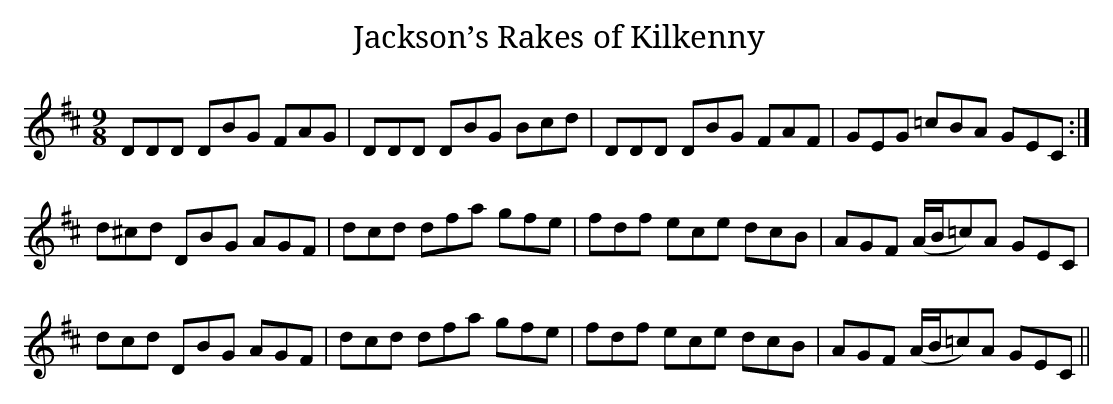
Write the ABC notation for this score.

X:1
T:Jackson’s Rakes of Kilkenny
M:9/8
L:1/8
K:D
DDD DBG FAG|DDD DBG Bcd|DDD DBG FAF|GEG =cBA GEC:|
d^cd DBG AGF|dcd dfa gfe|fdf ece dcB|AGF (A/B/=c)A GEC|
dcd DBG AGF|dcd dfa gfe|fdf ece dcB|AGF (A/B/=c)A GEC||
